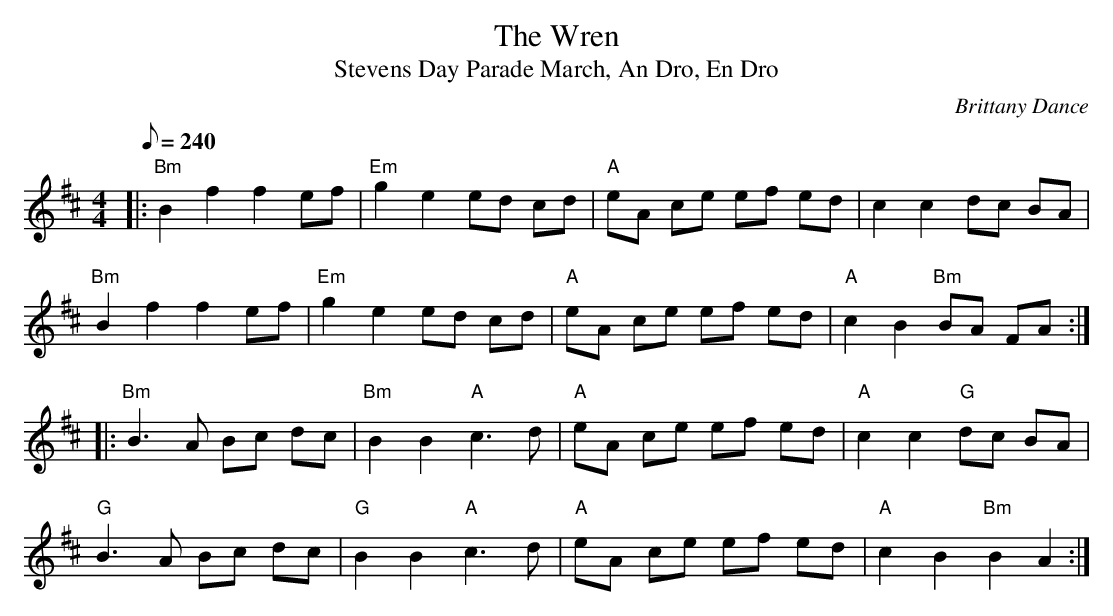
X:1
T: The Wren
T: Stevens Day Parade March, An Dro, En Dro
C: Brittany Dance
L: 1/8
Q: 240
M: 4/4
K: Bm
|: "Bm"B2 f2 f2 ef | "Em"g2 e2 ed cd | "A"eA ce ef ed | c2 c2 dc BA |
 "Bm"B2 f2 f2 ef | "Em"g2 e2 ed cd | "A"eA ce ef ed | "A"c2 B2 "Bm"BA FA :|
|: "Bm"B3A Bc dc | "Bm"B2 B2 "A"c3d | "A"eA ce ef ed | "A"c2 c2 "G"dc BA |
 "G"B3A Bc dc | "G"B2 B2 "A"c3d | "A"eA ce ef ed | "A"c2 B2 "Bm"B2 A2 :|
